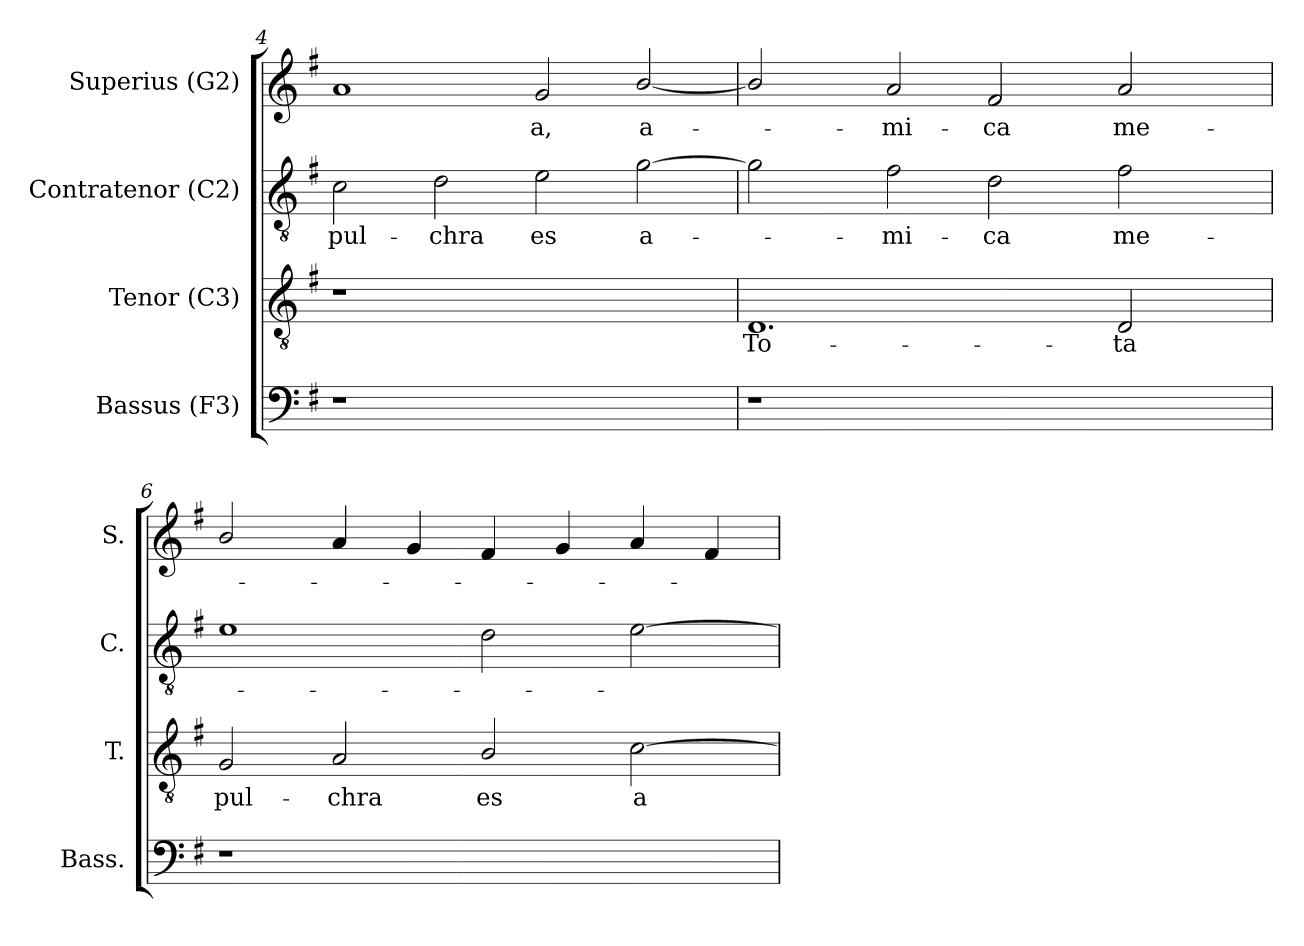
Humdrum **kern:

**kern	**kern	**text	**kern	**text	**kern	**text
*part4	*part3	*part3	*part2	*part2	*part1	*part1
*staff4	*staff3	*staff3	*staff2	*staff2	*staff1	*staff1
*I"Bassus (F3)	*I"Tenor (C3)	*	*I"Contratenor (C2)	*	*I"Superius (G2)	*
*I'Bass.	*I'T.	*	*I'C.	*	*I'S.	*
*clefF4	*clefGv2	*	*clefGv2	*	*clefG2	*
*k[f#]	*k[f#]	*	*k[f#]	*	*k[f#]	*
*G:	*G:	*	*G:	*	*G:	*
=4	=4	=4	=4	=4	=4	=4
!LO:N:vis=1	!LO:N:vis=1	!	!	!LO:LY:b:cj	!	!
1r	1r	.	2c\	pul-	1a	.
!	!	!	!	!LO:LY:b:cj	!	!
.	.	.	2d\	-chra	.	.
!	!	!	!	!LO:LY:b:cj	!	!LO:LY:b:cj
1ryy	1ryy	.	2e\	es	2g/	-a,
!	!	!	!	!LO:LY:b:cj	!	!LO:LY:b:cj
.	.	.	[<2g\	a-	[>2b/	a-
!!LO:LB:g=z
=5	=5	=5	=5	=5	=5	=5
!LO:N:vis=1	!	!LO:LY:b:cj	!	!	!	!
*	*	*	*^	*	*	*
1r	1.D	To-	2g\]	8ryy	.	2b/]	.
.	.	.	.	64ryy	.	.	.
.	.	.	.	1ryy	.	.	.
!	!	!	!	!	!LO:LY:b:cj	!	!LO:LY:b:cj
.	.	.	2f#\	.	-mi-	2a/	-mi-
!	!	!	!	!	!LO:LY:b:cj	!	!LO:LY:b:cj
1ryy	.	.	2d\	.	-ca	2f#/	-ca
.	.	.	.	2ryy	.	.	.
!	!	!LO:LY:b:cj	!	!	!LO:LY:b:cj	!	!LO:LY:b:cj
.	2D/	-ta	2f#\	.	me-	2a/	me-
.	.	.	.	4ryy	.	.	.
.	.	.	.	16..ryy	.	.	.
=6	=6	=6	=6	=6	=6	=6	=6
!LO:N:vis=1	!	!LO:LY:b:cj	!	!	!	!	!
*	*	*	*v	*v	*	*	*
1r	2G/	pul-	1e	.	2b/	.
!	!	!LO:LY:b:cj	!	!	!	!
.	2A/	-chra	.	.	4a/	.
.	.	.	.	.	4g/	.
!	!	!LO:LY:b:cj	!	!	!	!
1ryy	2B/	es	2d\	.	4f#/	.
.	.	.	.	.	4g/	.
!	!	!LO:LY:b:cj	!	!	!	!
.	[>2c\	a-	[>2e\	.	4a/	.
.	.	.	.	.	4f#/	.
=	=	=	=	=	=	=
*-	*-	*-	*-	*-	*-	*-
